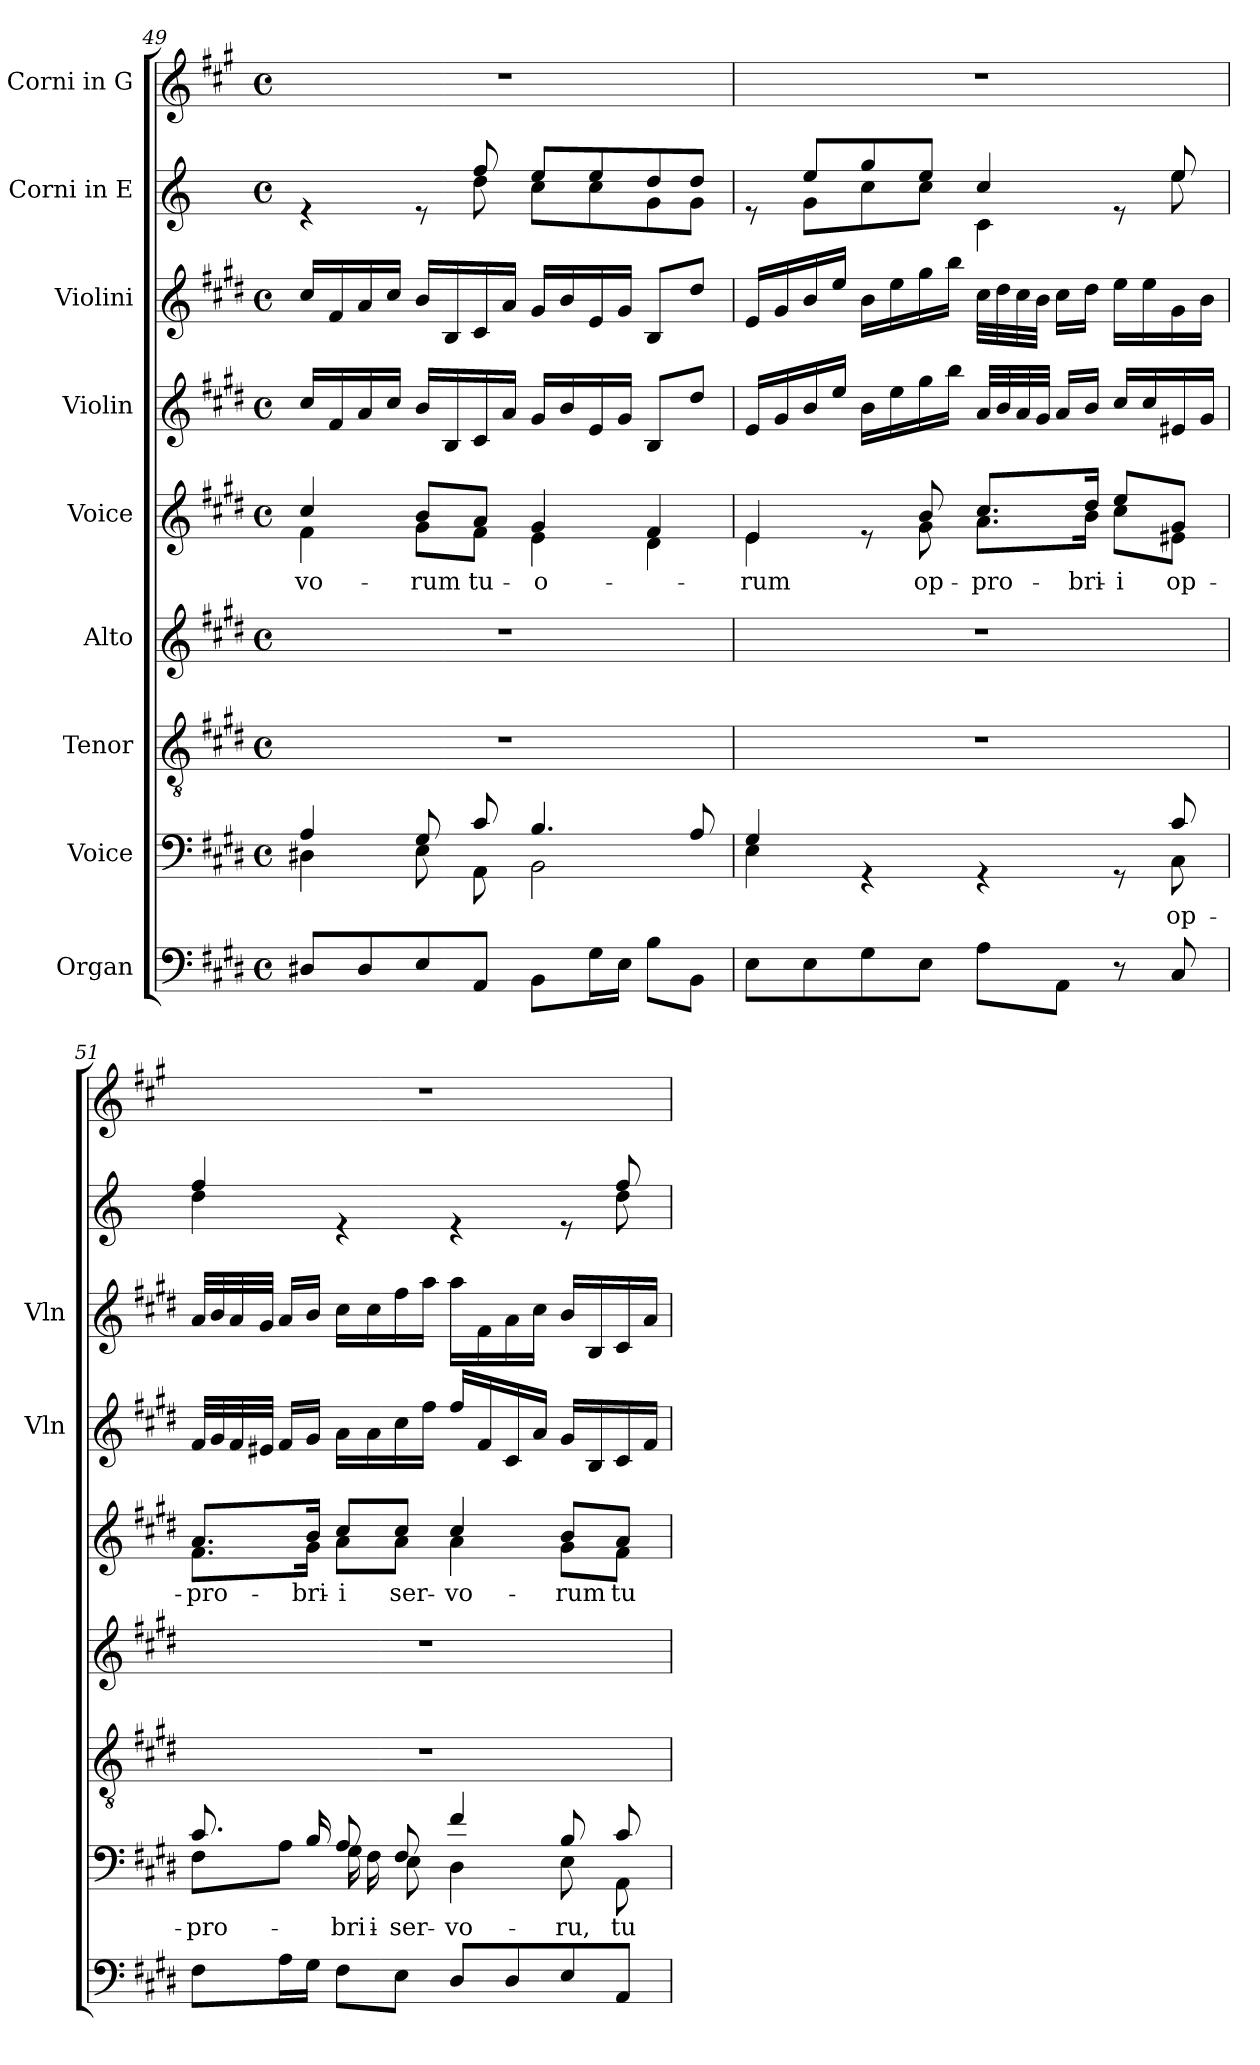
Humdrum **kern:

**kern	**kern	**text	**kern	**kern	**kern	**text	**kern	**kern	**kern	**kern
*part9	*part8	*part8	*part7	*part6	*part5	*part5	*part4	*part3	*part2	*part1
*staff9	*staff8	*staff8	*staff7	*staff6	*staff5	*staff5	*staff4	*staff3	*staff2	*staff1
*I"Organ	*I"Voice	*	*I"Tenor	*I"Alto	*I"Voice	*	*I"Violin	*I"Violini	*I"Corni in E	*I"Corni in G
*	*	*	*	*	*	*	*I'Vln	*I'Vln	*	*
*clefF4	*clefF4	*	*clefGv2	*clefG2	*clefG2	*	*clefG2	*clefG2	*clefG2	*clefG2
*	*	*	*	*	*	*	*	*	*ITrd5c8	*ITrd3c5
*k[f#c#g#d#]	*k[f#c#g#d#]	*	*k[f#c#g#d#]	*k[f#c#g#d#]	*k[f#c#g#d#]	*	*k[f#c#g#d#]	*k[f#c#g#d#]	*k[f#c#g#d#]	*k[f#c#g#d#]
*M4/4	*M4/4	*	*M4/4	*M4/4	*M4/4	*	*M4/4	*M4/4	*M4/4	*M4/4
*met(c)	*met(c)	*	*met(c)	*met(c)	*met(c)	*	*met(c)	*met(c)	*met(c)	*met(c)
=49	=49	=49	=49	=49	=49	=49	=49	=49	=49	=49
*	*^	*	*	*	*	*	*	*	*	*
!	!	!	!	!	!	!	!LO:LY:b	!	!	!	!
*	*	*	*	*	*	*^	*	*	*	*^	*
8D#X/L	4A/	4D#X\	.	1r	1r	4cc#/	4f#\	-vo-	16cc#/LL	16cc#/LL	4re	4.ryy	1r
.	.	.	.	.	.	.	.	.	16f#/	16f#/	.	.	.
8D#/	.	.	.	.	.	.	.	.	16a/	16a/	.	.	.
.	.	.	.	.	.	.	.	.	16cc#/JJ	16cc#/JJ	.	.	.
!	!	!	!	!	!	!	!	!LO:LY:b	!	!	!	!	!
8E/	8G#/	8E\	.	.	.	8b/L	8g#\L	-rum	16b/LL	16b/LL	8re	.	.
.	.	.	.	.	.	.	.	.	16B/	16B/	.	.	.
!	!	!	!	!	!	!	!	!LO:LY:b	!	!	!	!	!
8AA/J	8c#/	8AA\	.	.	.	8a/J	8f#\J	tu-	16c#/	16c#/	8a/	8f#\	.
.	.	.	.	.	.	.	.	.	16a/JJ	16a/JJ	.	.	.
!	!	!	!	!	!	!	!	!LO:LY:b	!	!	!	!	!
8BB\L	4.B/	2BB\	.	.	.	4g#/	4e\	-o-	16g#/LL	16g#/LL	8g#/L	8e\L	.
.	.	.	.	.	.	.	.	.	16b/	16b/	.	.	.
16G#\L	.	.	.	.	.	.	.	.	16e/	16e/	8g#/	8e\	.
16E\JJ	.	.	.	.	.	.	.	.	16g#/JJ	16g#/JJ	.	.	.
8B\L	.	.	.	.	.	4f#/	4d#\	.	8B/L	8B/L	8f#/	8B\	.
8BB\J	8A/	.	.	.	.	.	.	.	8dd#/J	8dd#/J	8f#/J	8B\J	.
!!LO:LB:g=z
=50	=50	=50	=50	=50	=50	=50	=50	=50	=50	=50	=50	=50	=50
!	!	!	!	!	!	!	!	!LO:LY:b	!	!	!	!	!
8E\L	4G#/	4E\	.	1r	1r	4e/	4e\	-rum	16e/LL	16e/LL	8re	8ryy	1r
.	.	.	.	.	.	.	.	.	16g#/	16g#/	.	.	.
8E\	.	.	.	.	.	.	.	.	16b/	16b/	8g#/L	8B\L	.
.	.	.	.	.	.	.	.	.	16ee/JJ	16ee/JJ	.	.	.
8G#\	4rGG	8ryy	.	.	.	8re	8ryy	.	16b\LL	16b\LL	8b/	8e\	.
.	.	.	.	.	.	.	.	.	16ee\	16ee\	.	.	.
*	*v	*v	*	*	*	*	*	*	*	*	*	*	*
!	!	!	!	!	!	!	!LO:LY:b	!	!	!	!	!
8E\J	.	.	.	.	8b/	8g#\	op-	16gg#\	16gg#\	8g#/J	8e\J	.
.	.	.	.	.	.	.	.	16bb\JJ	16bb\JJ	.	.	.
!	!	!	!	!	!	!	!LO:LY:b	!	!	!	!	!
8A\L	4rGG	.	.	.	8.cc#/L	8.a\L	-pro-	32a/LLL	32cc#\LLL	4e/	4E\	.
.	.	.	.	.	.	.	.	32b/	32dd#\	.	.	.
.	.	.	.	.	.	.	.	32a/	32cc#\	.	.	.
.	.	.	.	.	.	.	.	32g#/JJJ	32b\JJJ	.	.	.
8AA\J	.	.	.	.	.	.	.	16a/LL	16cc#\LL	.	.	.
!	!	!	!	!	!	!	!LO:LY:b	!	!	!	!	!
.	.	.	.	.	16dd#/Jk	16b\Jk	-bri-	16b/JJ	16dd#\JJ	.	.	.
!	!	!	!	!	!	!	!LO:LY:b	!	!	!	!	!
8r	8rGG	.	.	.	8ee/L	8cc#\L	-i	16cc#/LL	16ee\LL	8re	8ryy	.
.	.	.	.	.	.	.	.	16cc#/	16ee\	.	.	.
*	*^	*	*	*	*	*	*	*	*	*	*	*
!	!	!	!LO:LY:b	!	!	!	!	!LO:LY:b	!	!	!	!	!
8C#/	8c#/	8C#\	op-	.	.	8g#/J	8e#X\J	op-	16e#X/	16g#\	8g#/	8g#\	.
.	.	.	.	.	.	.	.	.	16g#/JJ	16b\JJ	.	.	.
=51	=51	=51	=51	=51	=51	=51	=51	=51	=51	=51	=51	=51	=51
!	!	!	!LO:LY:b	!	!	!	!	!LO:LY:b	!	!	!	!	!
8F#\L	8.c#/	8F#\L	-pro-	1r	1r	8.a/L	8.f#\L	-pro-	32f#/LLL	32a/LLL	4a/	4f#\	1r
.	.	.	.	.	.	.	.	.	32g#/	32b/	.	.	.
.	.	.	.	.	.	.	.	.	32f#/	32a/	.	.	.
.	.	.	.	.	.	.	.	.	32e#X/JJJ	32g#/JJJ	.	.	.
16A\L	.	8A\J	.	.	.	.	.	.	16f#/LL	16a/LL	.	.	.
!	!	!	!	!	!	!	!	!LO:LY:b	!	!	!	!	!
16G#\JJ	16B/	.	.	.	.	16b/Jk	16g#\Jk	-bri-	16g#/JJ	16b/JJ	.	.	.
!	!	!	!LO:LY:b	!	!	!	!	!LO:LY:b	!	!	!	!	!
8F#\L	8A/	16G#\	-bri-	.	.	8cc#/L	8a\L	-i	16a\LL	16cc#\LL	4re	8ryy	.
!	!	!	!LO:LY:b	!	!	!	!	!	!	!	!	!	!
.	.	16F#\	-i	.	.	.	.	.	16a\	16cc#\	.	.	.
*	*	*	*	*	*	*	*	*	*	*	*v	*v	*
!	!	!	!LO:LY:b	!	!	!	!	!LO:LY:b	!	!	!	!
8E\J	8F#/	8E\	ser-	.	.	8cc#/J	8a\J	ser-	16cc#\	16ff#\	.	.
.	.	.	.	.	.	.	.	.	16ff#\JJ	16aa\JJ	.	.
!	!	!	!LO:LY:b	!	!	!	!	!LO:LY:b	!	!	!	!
8D#/L	4f#/	4D#\	-vo-	.	.	4cc#/	4a\	-vo-	16ff#/LL	16aa\LL	4re	.
.	.	.	.	.	.	.	.	.	16f#/	16f#\	.	.
8D#/	.	.	.	.	.	.	.	.	16c#/	16a\	.	.
.	.	.	.	.	.	.	.	.	16a/JJ	16cc#\JJ	.	.
!	!	!	!LO:LY:b	!	!	!	!	!LO:LY:b	!	!	!	!
8E/	8B/	8E\	-ru,	.	.	8b/L	8g#\L	-rum	16g#/LL	16b/LL	8re	.
.	.	.	.	.	.	.	.	.	16B/	16B/	.	.
!	!	!	!LO:LY:b	!	!	!	!	!LO:LY:b	!	!	!	!
*	*	*	*	*	*	*	*	*	*	*	*^	*
8AA/J	8c#/	8AA\	tu	.	.	8a/J	8f#\J	tu-	16c#/	16c#/	8a/	8f#\	.
.	.	.	.	.	.	.	.	.	16f#/JJ	16a/JJ	.	.	.
*	*v	*v	*	*	*	*v	*v	*	*	*	*v	*v	*
=	=	=	=	=	=	=	=	=	=	=
*-	*-	*-	*-	*-	*-	*-	*-	*-	*-	*-
